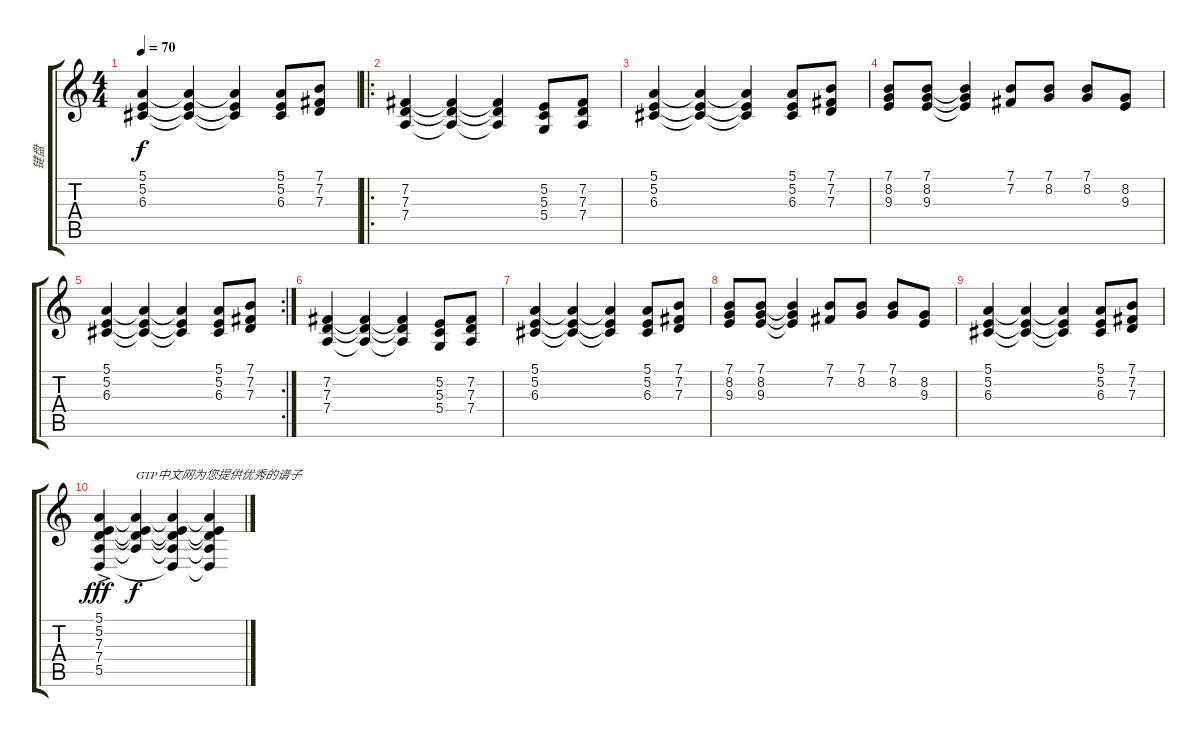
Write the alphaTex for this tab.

\track ("键盘" "键盘") {instrument stringensemble1}
\staff {score tabs}
\tuning (E4 B3 G3 D3 A2 E2) {hide}
\ts (4 4)
\tempo 70
\clef g2
\ks c
(5.1 5.2 6.3).4{dy f} (5.1{t} 5.2{t} 6.3{t}).4 (5.1{t} 5.2{t} 6.3{t}).4 (5.1 5.2 6.3).8 (7.1 7.2 7.3).8 |
\ro
(7.2 7.3 7.4).4 (7.2{t} 7.3{t} 7.4{t}).4 (7.2{t} 7.3{t} 7.4{t}).4 (5.2 5.3 5.4).8 (7.2 7.3 7.4).8 |
(5.1 5.2 6.3).4 (5.1{t} 5.2{t} 6.3{t}).4 (5.1{t} 5.2{t} 6.3{t}).4 (5.1 5.2 6.3).8 (7.1 7.2 7.3).8 |
(7.1 8.2 9.3).8 (7.1 8.2 9.3).8 (7.1{t} 8.2{t} 9.3{t}).4 (7.1 7.2).8 (7.1 8.2).8 (7.1 8.2).8 (8.2 9.3).8 |
\rc 2
(5.1 5.2 6.3).4 (5.1{t} 5.2{t} 6.3{t}).4 (5.1{t} 5.2{t} 6.3{t}).4 (5.1 5.2 6.3).8 (7.1 7.2 7.3).8 |
(7.2 7.3 7.4).4 (7.2{t} 7.3{t} 7.4{t}).4 (7.2{t} 7.3{t} 7.4{t}).4 (5.2 5.3 5.4).8 (7.2 7.3 7.4).8 |
(5.1 5.2 6.3).4 (5.1{t} 5.2{t} 6.3{t}).4 (5.1{t} 5.2{t} 6.3{t}).4 (5.1 5.2 6.3).8 (7.1 7.2 7.3).8 |
(7.1 8.2 9.3).8 (7.1 8.2 9.3).8 (7.1{t} 8.2{t} 9.3{t}).4 (7.1 7.2).8 (7.1 8.2).8 (7.1 8.2).8 (8.2 9.3).8 |
(5.1 5.2 6.3).4 (5.1{t} 5.2{t} 6.3{t}).4 (5.1{t} 5.2{t} 6.3{t}).4 (5.1 5.2 6.3).8 (7.1 7.2 7.3).8 |
(5.1{ac} 5.2 7.3 7.4 5.5).4{dy fff} (5.1{t} 5.2{t} 7.3{t} 7.4{t}).4{txt "GTP中文网为您提供优秀的谱子" dy f} (5.1{t} 5.2{t} 7.3{t} 7.4{t} 5.5{t}).4 (5.1{t} 5.2{t} 7.3{t} 7.4{t} 5.5{t}).4
